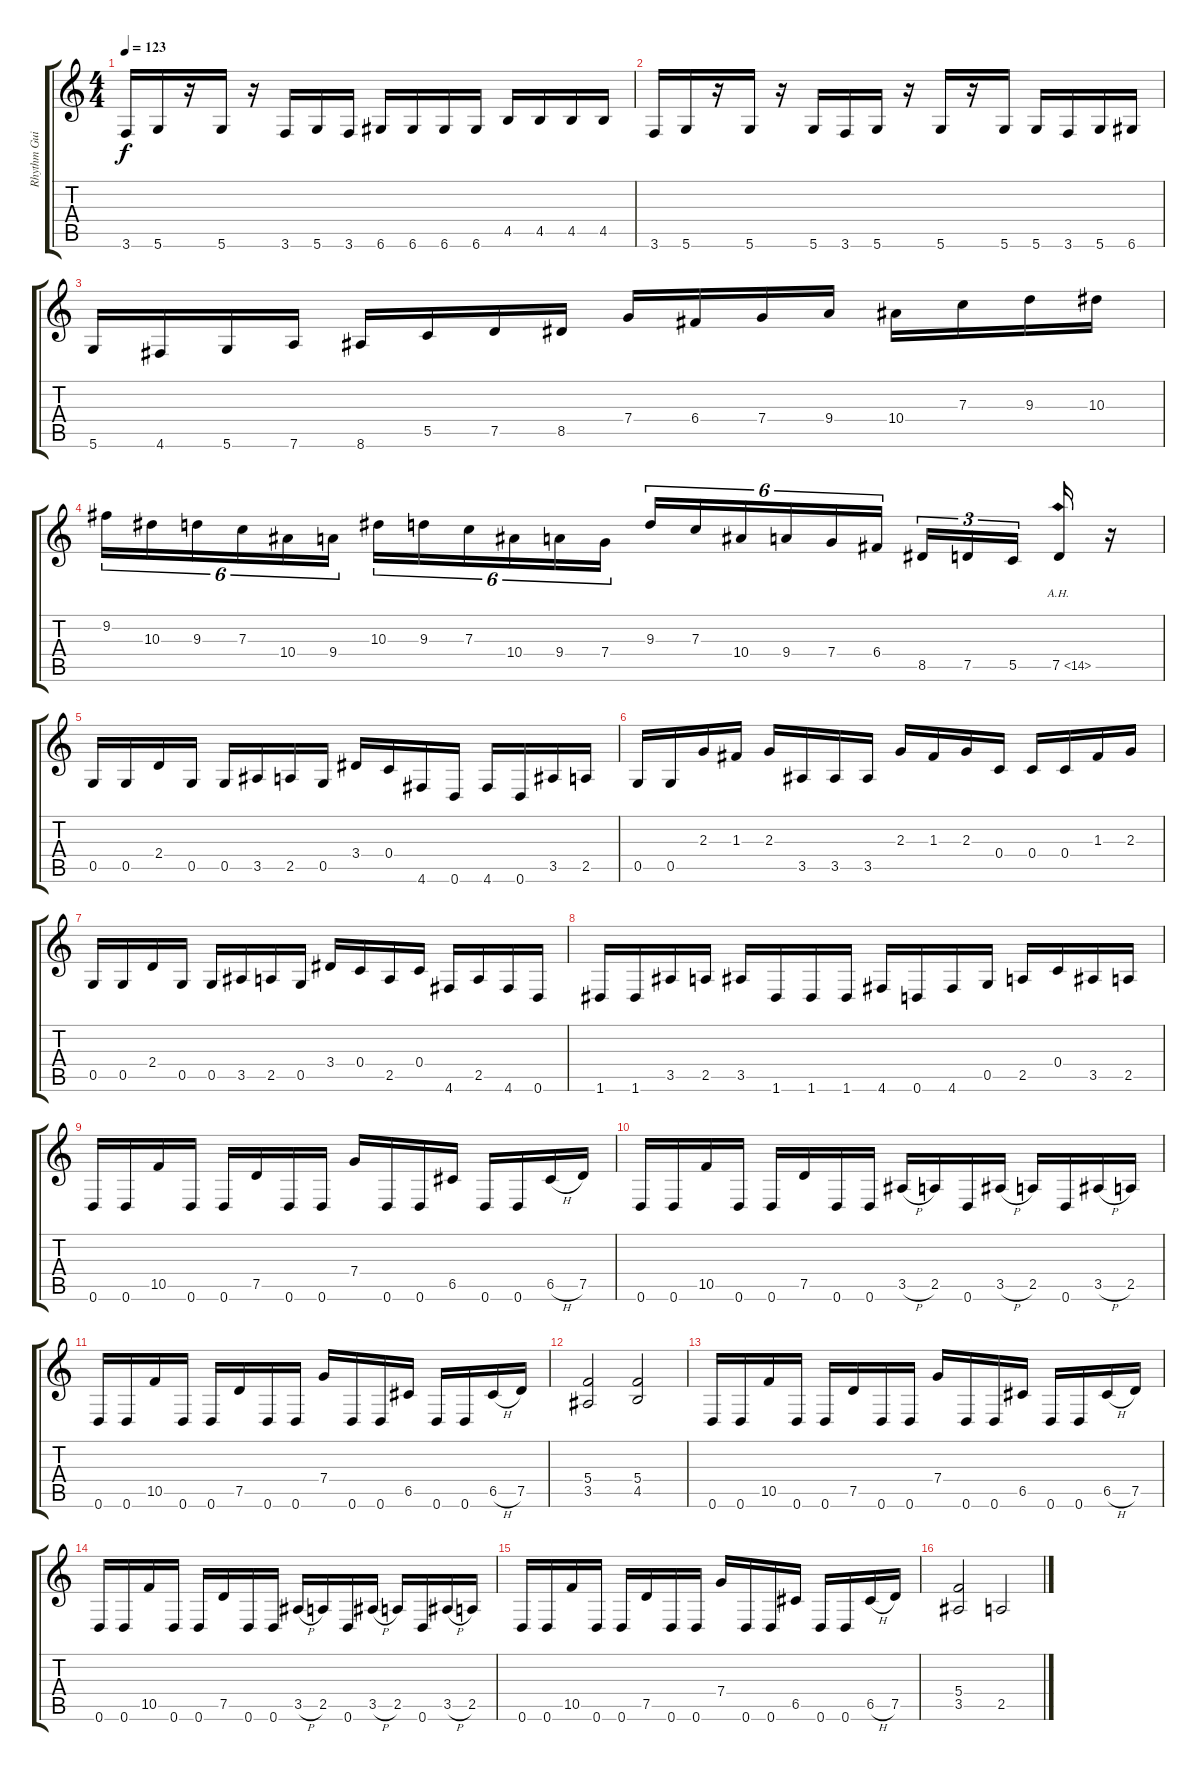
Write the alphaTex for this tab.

\track ("Rhythm Guitar" "Rhythm Gui") {instrument distortionguitar}
\staff {score tabs}
\tuning (D4 A3 F3 C3 G2 D2) {hide}
\ts (4 4)
\tempo 123
\clef g2
\ks c
3.6.16{dy f} 5.6.16 r.16 5.6.16 r.16 3.6.16 5.6.16 3.6.16 6.6.16 6.6.16 6.6.16 6.6.16 4.5.16 4.5.16 4.5.16 4.5.16 |
3.6.16 5.6.16 r.16 5.6.16 r.16 5.6.16 3.6.16 5.6.16 r.16 5.6.16 r.16 5.6.16 5.6.16 3.6.16 5.6.16 6.6.16 |
5.6.16 4.6.16 5.6.16 7.6.16 8.6.16 5.5.16 7.5.16 8.5.16 7.4.16 6.4.16 7.4.16 9.4.16 10.4.16 7.3.16 9.3.16 10.3.16 |
9.2.16{tu (6 4)} 10.3.16{tu (6 4)} 9.3.16{tu (6 4)} 7.3.16{tu (6 4)} 10.4.16{tu (6 4)} 9.4.16{tu (6 4)} 10.3.16{tu (6 4)} 9.3.16{tu (6 4)} 7.3.16{tu (6 4)} 10.4.16{tu (6 4)} 9.4.16{tu (6 4)} 7.4.16{tu (6 4)} 9.3.16{tu (6 4)} 7.3.16{tu (6 4)} 10.4.16{tu (6 4)} 9.4.16{tu (6 4)} 7.4.16{tu (6 4)} 6.4.16{tu (6 4)} 8.5.16{tu (3 2)} 7.5.16{tu (3 2)} 5.5.16{tu (3 2)} 7.5{ah 7}.16 r.16 |
0.5.16 0.5.16 2.4.16 0.5.16 0.5.16 3.5.16 2.5.16 0.5.16 3.4.16 0.4.16 4.6.16 0.6.16 4.6.16 0.6.16 3.5.16 2.5.16 |
0.5.16 0.5.16 2.3.16 1.3.16 2.3.16 3.5.16 3.5.16 3.5.16 2.3.16 1.3.16 2.3.16 0.4.16 0.4.16 0.4.16 1.3.16 2.3.16 |
0.5.16 0.5.16 2.4.16 0.5.16 0.5.16 3.5.16 2.5.16 0.5.16 3.4.16 0.4.16 2.5.16 0.4.16 4.6.16 2.5.16 4.6.16 0.6.16 |
1.6.16 1.6.16 3.5.16 2.5.16 3.5.16 1.6.16 1.6.16 1.6.16 4.6.16 0.6.16 4.6.16 0.5.16 2.5.16 0.4.16 3.5.16 2.5.16 |
0.6.16 0.6.16 10.5.16 0.6.16 0.6.16 7.5.16 0.6.16 0.6.16 7.4.16 0.6.16 0.6.16 6.5.16 0.6.16 0.6.16 6.5{h}.16 7.5.16 |
0.6.16 0.6.16 10.5.16 0.6.16 0.6.16 7.5.16 0.6.16 0.6.16 3.5{h}.16 2.5.16 0.6.16 3.5{h}.16 2.5.16 0.6.16 3.5{h}.16 2.5.16 |
0.6.16 0.6.16 10.5.16 0.6.16 0.6.16 7.5.16 0.6.16 0.6.16 7.4.16 0.6.16 0.6.16 6.5.16 0.6.16 0.6.16 6.5{h}.16 7.5.16 |
(5.4 3.5).2 (5.4 4.5).2 |
0.6.16 0.6.16 10.5.16 0.6.16 0.6.16 7.5.16 0.6.16 0.6.16 7.4.16 0.6.16 0.6.16 6.5.16 0.6.16 0.6.16 6.5{h}.16 7.5.16 |
0.6.16 0.6.16 10.5.16 0.6.16 0.6.16 7.5.16 0.6.16 0.6.16 3.5{h}.16 2.5.16 0.6.16 3.5{h}.16 2.5.16 0.6.16 3.5{h}.16 2.5.16 |
0.6.16 0.6.16 10.5.16 0.6.16 0.6.16 7.5.16 0.6.16 0.6.16 7.4.16 0.6.16 0.6.16 6.5.16 0.6.16 0.6.16 6.5{h}.16 7.5.16 |
(5.4 3.5).2 2.5.2
